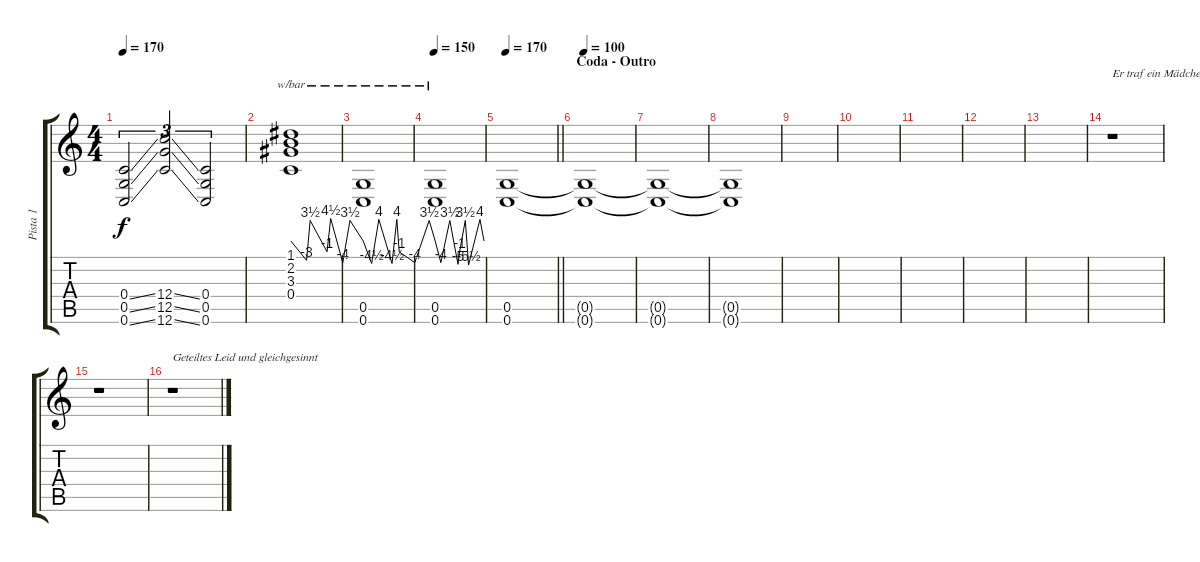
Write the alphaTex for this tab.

\track ("Pista 1" "Pista 1") {instrument distortionguitar}
\staff {score tabs}
\tuning (D4 A3 F3 C3 G2 C2) {hide}
\ts (4 4)
\tempo 170
\clef g2
\ks c
(0.4{ss} 0.5{ss} 0.6{ss}).2{tu (3 2) dy f} (12.4{ss} 12.5{ss} 12.6{ss}).2{tu (3 2)} (0.4 0.5 0.6).2{tu (3 2)} |
(1.1 2.2 3.3 0.4).1{tbe (custom default 0 0 13 -12 16 14 30 -4 33 18 43 -16 49 14 60 0)} |
(0.5 0.6).1{tbe (custom default 0 0 7 -18 13 16 24 -18 28 16 30 -4 43 -16 55 14 60 0)} |
\tempo 150
(0.5 0.6).1{tbe (custom default 0 0 7 -16 18 14 28 -20 30 -4 37 14 41 -22 55 16 60 0)} |
\tempo 170
\barLineRight lightlight
(0.5 0.6).1{volume 14} |
\section ("" "Coda - Outro")
\tempo 100
(0.5{t} 0.6{t}).1{volume 10} |
(0.5{t} 0.6{t}).1{volume 0} |
(0.5{t} 0.6{t}).1 |
|
|
|
|
|
r.1{txt "Er traf ein Mädchen, das war blind"} |
r.1 |
r.1{txt "Geteiltes Leid und gleichgesinnt"}
